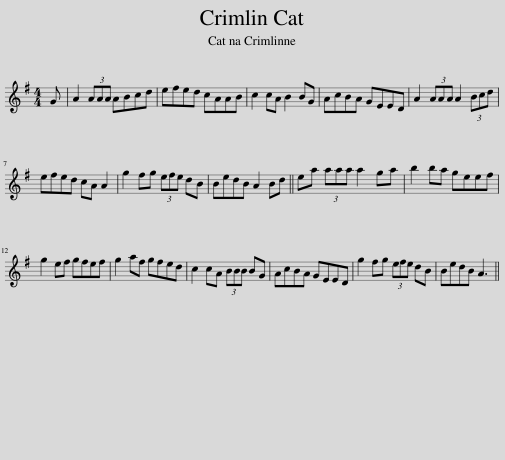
X:1
L:1/8
M:4/4
I:linebreak $
K:G
V:1 treble
V:1
 G | A2 (3AAA ABcd | efed cAAB | c2 cA B2 BG | AcBA GEED | %5
 A2 (3AAA A2 (3Bcd |$ efed cA A2 | g2 fg (3efe dB | BedB A2 Bd || ea (3aaa a2 ga | %10
 b2 ba geef |$ g2 ef gfef | g2 af gfed | c2 cA (3BBB BG | AcBA GEED | %15
 g2 fg (3efe dB | BedB A3 || %17
